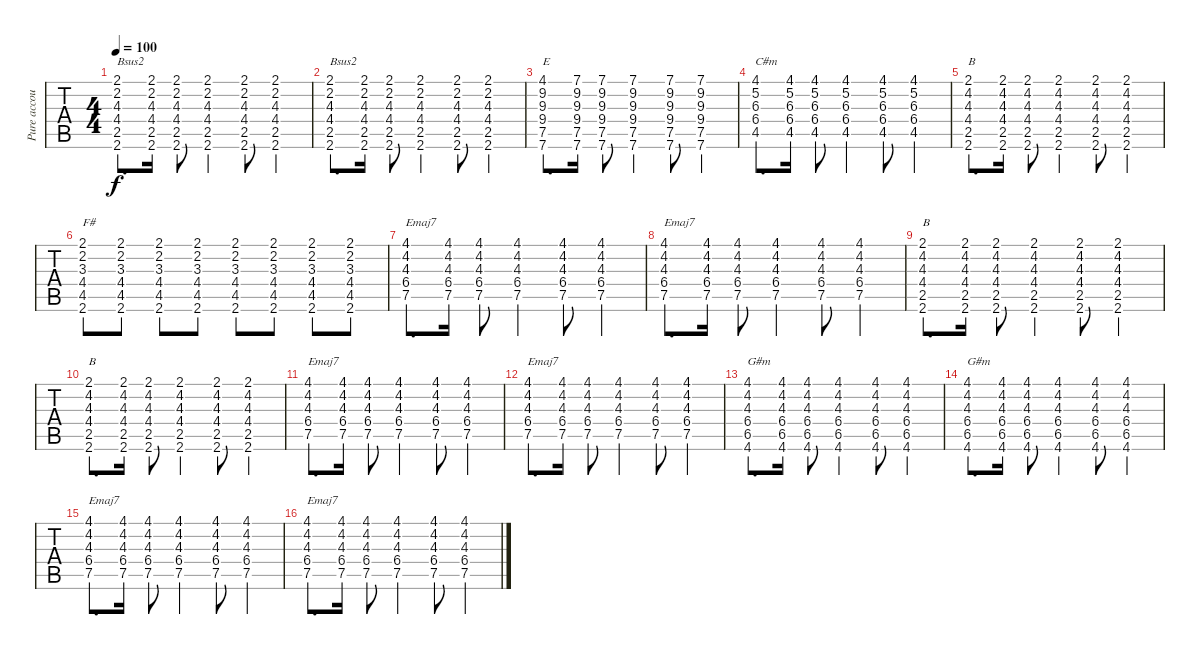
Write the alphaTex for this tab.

\track ("Pure accoustic" "Pure accou") {instrument acousticguitarsteel}
\staff {tabs}
\tuning (E4 B3 G3 D3 A2 E2) {hide}
\ts (4 4)
\tempo 100
\clef g2
\ks c
(2.1 2.2 4.3 4.4 2.5 2.6).8{d txt "Bsus2" dy f} (2.1 2.2 4.3 4.4 2.5 2.6).16 (2.1 2.2 4.3 4.4 2.5 2.6).8 (2.1 2.2 4.3 4.4 2.5 2.6).4 (2.1 2.2 4.3 4.4 2.5 2.6).8 (2.1 2.2 4.3 4.4 2.5 2.6).4 |
(2.1 2.2 4.3 4.4 2.5 2.6).8{d txt "Bsus2"} (2.1 2.2 4.3 4.4 2.5 2.6).16 (2.1 2.2 4.3 4.4 2.5 2.6).8 (2.1 2.2 4.3 4.4 2.5 2.6).4 (2.1 2.2 4.3 4.4 2.5 2.6).8 (2.1 2.2 4.3 4.4 2.5 2.6).4 |
(4.1 9.2 9.3 9.4 7.5 7.6).8{d txt "E"} (7.1 9.2 9.3 9.4 7.5 7.6).16 (7.1 9.2 9.3 9.4 7.5 7.6).8 (7.1 9.2 9.3 9.4 7.5 7.6).4 (7.1 9.2 9.3 9.4 7.5 7.6).8 (7.1 9.2 9.3 9.4 7.5 7.6).4 |
(4.1 5.2 6.3 6.4 4.5).8{d txt "C#m"} (4.1 5.2 6.3 6.4 4.5).16 (4.1 5.2 6.3 6.4 4.5).8 (4.1 5.2 6.3 6.4 4.5).4 (4.1 5.2 6.3 6.4 4.5).8 (4.1 5.2 6.3 6.4 4.5).4 |
(2.1 4.2 4.3 4.4 2.5 2.6).8{d txt "B"} (2.1 4.2 4.3 4.4 2.5 2.6).16 (2.1 4.2 4.3 4.4 2.5 2.6).8 (2.1 4.2 4.3 4.4 2.5 2.6).4 (2.1 4.2 4.3 4.4 2.5 2.6).8 (2.1 4.2 4.3 4.4 2.5 2.6).4 |
(2.1 2.2 3.3 4.4 4.5 2.6).8{txt "F#"} (2.1 2.2 3.3 4.4 4.5 2.6).8 (2.1 2.2 3.3 4.4 4.5 2.6).8 (2.1 2.2 3.3 4.4 4.5 2.6).8 (2.1 2.2 3.3 4.4 4.5 2.6).8 (2.1 2.2 3.3 4.4 4.5 2.6).8 (2.1 2.2 3.3 4.4 4.5 2.6).8 (2.1 2.2 3.3 4.4 4.5 2.6).8 |
(4.1 4.2 4.3 6.4 7.5).8{d txt "Emaj7"} (4.1 4.2 4.3 6.4 7.5).16 (4.1 4.2 4.3 6.4 7.5).8 (4.1 4.2 4.3 6.4 7.5).4 (4.1 4.2 4.3 6.4 7.5).8 (4.1 4.2 4.3 6.4 7.5).4 |
(4.1 4.2 4.3 6.4 7.5).8{d txt "Emaj7"} (4.1 4.2 4.3 6.4 7.5).16 (4.1 4.2 4.3 6.4 7.5).8 (4.1 4.2 4.3 6.4 7.5).4 (4.1 4.2 4.3 6.4 7.5).8 (4.1 4.2 4.3 6.4 7.5).4 |
(2.1 4.2 4.3 4.4 2.5 2.6).8{d txt "B"} (2.1 4.2 4.3 4.4 2.5 2.6).16 (2.1 4.2 4.3 4.4 2.5 2.6).8 (2.1 4.2 4.3 4.4 2.5 2.6).4 (2.1 4.2 4.3 4.4 2.5 2.6).8 (2.1 4.2 4.3 4.4 2.5 2.6).4 |
(2.1 4.2 4.3 4.4 2.5 2.6).8{d txt "B"} (2.1 4.2 4.3 4.4 2.5 2.6).16 (2.1 4.2 4.3 4.4 2.5 2.6).8 (2.1 4.2 4.3 4.4 2.5 2.6).4 (2.1 4.2 4.3 4.4 2.5 2.6).8 (2.1 4.2 4.3 4.4 2.5 2.6).4 |
(4.1 4.2 4.3 6.4 7.5).8{d txt "Emaj7"} (4.1 4.2 4.3 6.4 7.5).16 (4.1 4.2 4.3 6.4 7.5).8 (4.1 4.2 4.3 6.4 7.5).4 (4.1 4.2 4.3 6.4 7.5).8 (4.1 4.2 4.3 6.4 7.5).4 |
(4.1 4.2 4.3 6.4 7.5).8{d txt "Emaj7"} (4.1 4.2 4.3 6.4 7.5).16 (4.1 4.2 4.3 6.4 7.5).8 (4.1 4.2 4.3 6.4 7.5).4 (4.1 4.2 4.3 6.4 7.5).8 (4.1 4.2 4.3 6.4 7.5).4 |
(4.1 4.2 4.3 6.4 6.5 4.6).8{d txt "G#m"} (4.1 4.2 4.3 6.4 6.5 4.6).16 (4.1 4.2 4.3 6.4 6.5 4.6).8 (4.1 4.2 4.3 6.4 6.5 4.6).4 (4.1 4.2 4.3 6.4 6.5 4.6).8 (4.1 4.2 4.3 6.4 6.5 4.6).4 |
(4.1 4.2 4.3 6.4 6.5 4.6).8{d txt "G#m"} (4.1 4.2 4.3 6.4 6.5 4.6).16 (4.1 4.2 4.3 6.4 6.5 4.6).8 (4.1 4.2 4.3 6.4 6.5 4.6).4 (4.1 4.2 4.3 6.4 6.5 4.6).8 (4.1 4.2 4.3 6.4 6.5 4.6).4 |
(4.1 4.2 4.3 6.4 7.5).8{d txt "Emaj7"} (4.1 4.2 4.3 6.4 7.5).16 (4.1 4.2 4.3 6.4 7.5).8 (4.1 4.2 4.3 6.4 7.5).4 (4.1 4.2 4.3 6.4 7.5).8 (4.1 4.2 4.3 6.4 7.5).4 |
(4.1 4.2 4.3 6.4 7.5).8{d txt "Emaj7"} (4.1 4.2 4.3 6.4 7.5).16 (4.1 4.2 4.3 6.4 7.5).8 (4.1 4.2 4.3 6.4 7.5).4 (4.1 4.2 4.3 6.4 7.5).8 (4.1 4.2 4.3 6.4 7.5).4
